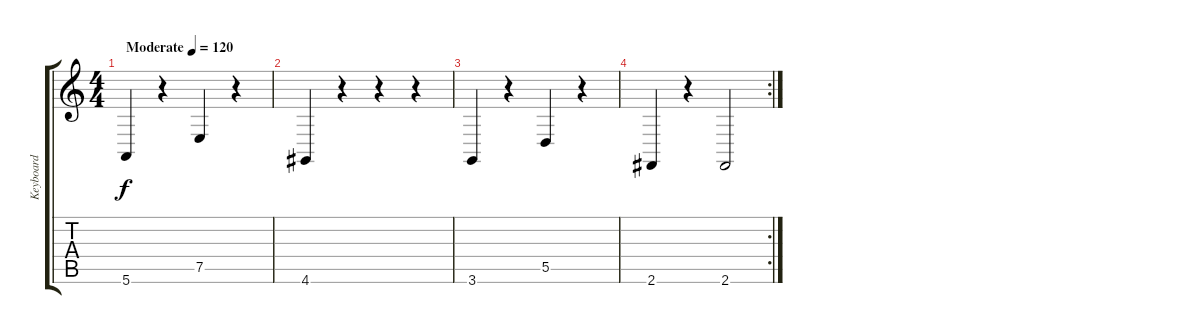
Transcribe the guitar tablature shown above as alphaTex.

\track ("Keyboard" "Keyboard") {instrument stringensemble2}
\staff {score tabs}
\tuning (E4 B3 G3 D3 A2 E2) {hide}
\ts (4 4)
\tempo (120 "Moderate")
\clef g2
\ks c
5.6.4{dy f instrument stringensemble2} r.4 7.5.4 r.4 |
4.6.4 r.4 r.4 r.4 |
3.6.4 r.4 5.5.4 r.4 |
\rc 2
2.6.4 r.4 2.6.2
